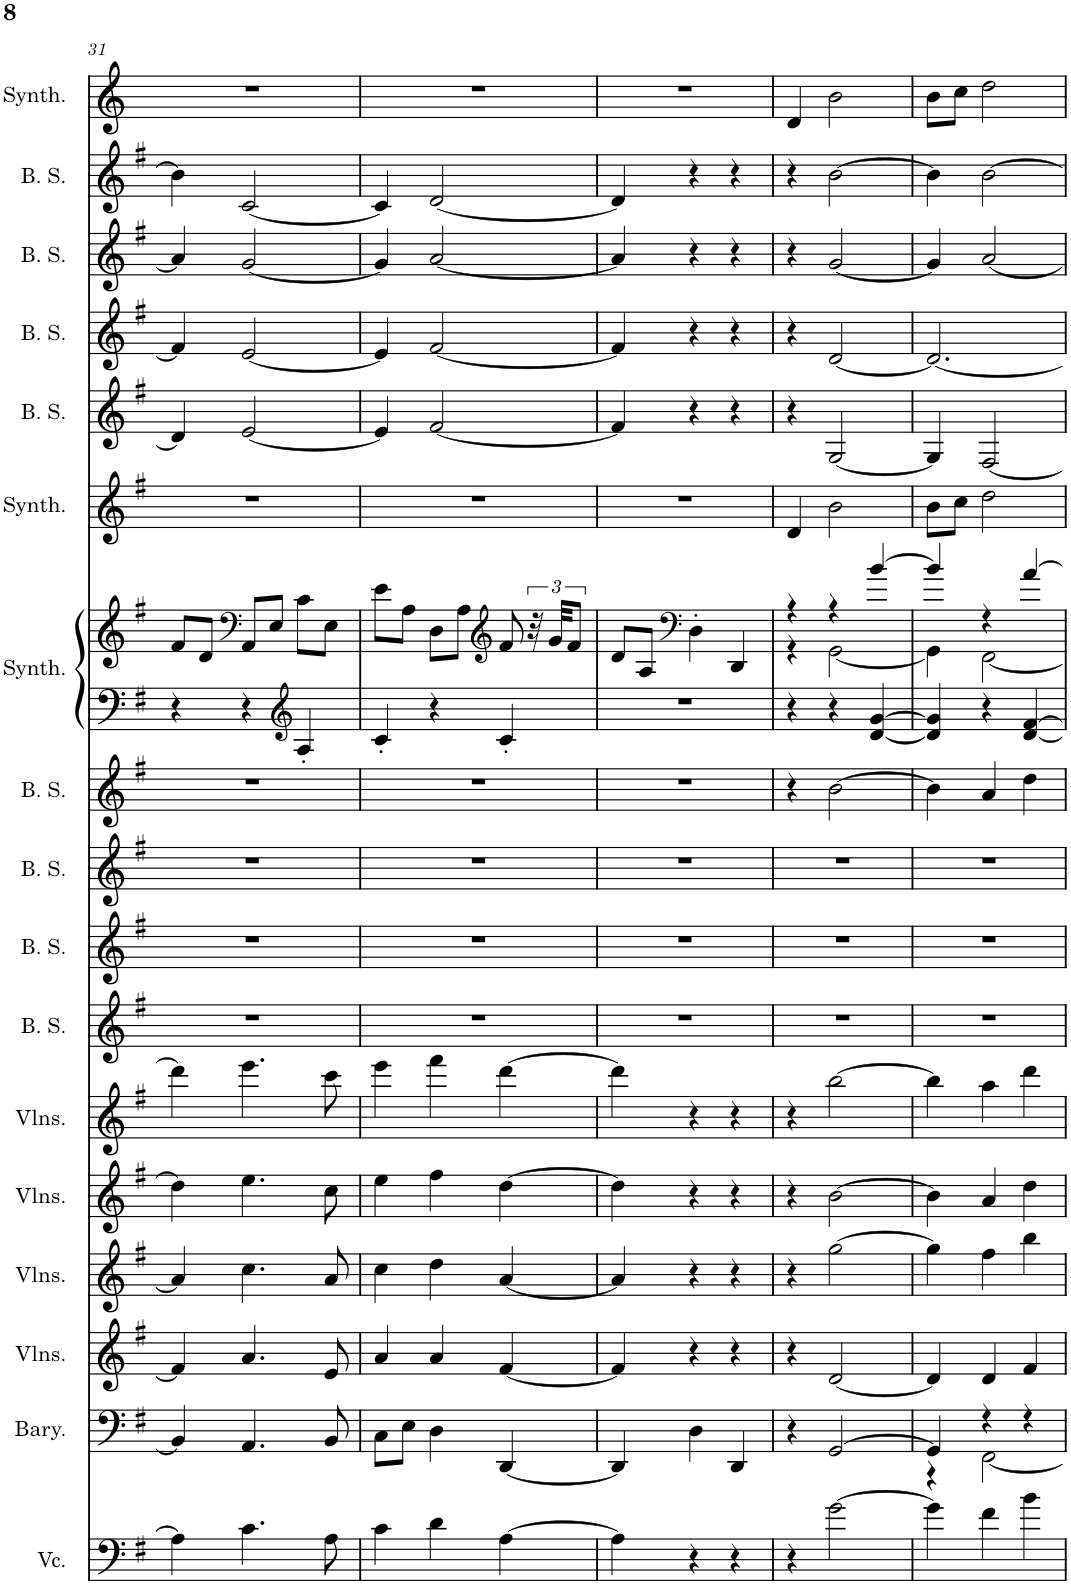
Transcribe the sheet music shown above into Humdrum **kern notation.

**kern	**kern	**kern	**kern	**kern	**kern	**kern	**kern	**kern	**kern	**kern	**kern	**kern	**kern	**kern	**kern	**kern	**kern
*part17	*part16	*part15	*part14	*part13	*part12	*part11	*part10	*part9	*part8	*part7	*part7	*part6	*part5	*part4	*part3	*part2	*part1
*staff18	*staff17	*staff16	*staff15	*staff14	*staff13	*staff12	*staff11	*staff10	*staff9	*staff8	*staff7	*staff6	*staff5	*staff4	*staff3	*staff2	*staff1
*I"チェロ, Vlb	*I"バリトン, Vlc	*I"Violins (section), Vla	*I"Violins (section), Vln2	*I"Violins (section), Vln1	*I"Violins (section), Vln1 Oct up	*I"ボーイソプラノ, Oburi 4	*I"ボーイソプラノ, Oburi 3	*I"ボーイソプラノ, Oburi 2	*I"ボーイソプラノ, Oburi 1	*I"ニューエイジシンセサイザー, Pad Bell	*	*I"エフェクトシンセサイザー, Mero	*I"ボーイソプラノ, Cho Bass	*I"ボーイソプラノ, Cho Tener	*I"ボーイソプラノ, Cho Alt	*I"ボーイソプラノ, Cho Soprano	*I"ニューエイジシンセサイザー, Mero
*	*	*I'Vlns.	*I'Vlns.	*I'Vlns.	*I'Vlns.	*	*	*	*	*	*	*	*I'B. S.	*	*	*	*
!!LO:PB:g=z
*clefF4	*clefF4	*clefG2	*clefG2	*clefG2	*clefG2	*clefG2	*clefG2	*clefG2	*clefG2	*clefF4	*clefG2	*clefG2	*clefG2	*clefG2	*clefG2	*clefG2	*clefG2
*k[f#]	*k[f#]	*k[f#]	*k[f#]	*k[f#]	*k[f#]	*k[f#]	*k[f#]	*k[f#]	*k[f#]	*k[f#]	*k[f#]	*k[f#]	*k[f#]	*k[f#]	*k[f#]	*k[f#]	*k[]
*M3/4	*M3/4	*M3/4	*M3/4	*M3/4	*M3/4	*M3/4	*M3/4	*M3/4	*M3/4	*M3/4	*M3/4	*M3/4	*M3/4	*M3/4	*M3/4	*M3/4	*M3/4
=31	=31	=31	=31	=31	=31	=31	=31	=31	=31	=31	=31	=31	=31	=31	=31	=31	=31
4A\]	4BB/]	4f#/]	4a/]	4dd\]	4ddd\]	2.r	2.r	2.r	2.r	4r	8f#/L	2.r	4d/]	4f#/]	4a/]	4b\]	2.r
.	.	.	.	.	.	.	.	.	.	.	8d/J	.	.	.	.	.	.
*	*	*	*	*	*	*	*	*	*	*	*clefF4	*	*	*	*	*	*
4.c\	4.AA/	4.a/	4.cc\	4.ee\	4.eee\	.	.	.	.	4r	8AA/L	.	[2e/	[2e/	[2g/	[2c/	.
.	.	.	.	.	.	.	.	.	.	.	8E/J	.	.	.	.	.	.
*	*	*	*	*	*	*	*	*	*	*clefG2	*	*	*	*	*	*	*
.	.	.	.	.	.	.	.	.	.	4A'/	8c\L	.	.	.	.	.	.
8A\	8BB/	8e/	8a/	8cc\	8ccc\	.	.	.	.	.	8E\J	.	.	.	.	.	.
=32	=32	=32	=32	=32	=32	=32	=32	=32	=32	=32	=32	=32	=32	=32	=32	=32	=32
4c\	8C\L	4a/	4cc\	4ee\	4eee\	2.r	2.r	2.r	2.r	4c'/	8e\L	2.r	4e/]	4e/]	4g/]	4c/]	2.r
.	8E\J	.	.	.	.	.	.	.	.	.	8A\J	.	.	.	.	.	.
4d\	4D\	4a/	4dd\	4ff#\	4fff#\	.	.	.	.	4r	8D\L	.	[2f#/	[2f#/	[2a/	[2d/	.
.	.	.	.	.	.	.	.	.	.	.	8A\J	.	.	.	.	.	.
*	*	*	*	*	*	*	*	*	*	*	*clefG2	*	*	*	*	*	*
[4A\	[4DD/	[4f#/	[4a/	[4dd\	[4ddd\	.	.	.	.	4c'/	8f#/	.	.	.	.	.	.
.	.	.	.	.	.	.	.	.	.	.	48r	.	.	.	.	.	.
.	.	.	.	.	.	.	.	.	.	.	48g/KKL	.	.	.	.	.	.
.	.	.	.	.	.	.	.	.	.	.	12f#/J	.	.	.	.	.	.
=33	=33	=33	=33	=33	=33	=33	=33	=33	=33	=33	=33	=33	=33	=33	=33	=33	=33
4A\]	4DD/]	4f#/]	4a/]	4dd\]	4ddd\]	2.r	2.r	2.r	2.r	2.r	8d/L	2.r	4f#/]	4f#/]	4a/]	4d/]	2.r
.	.	.	.	.	.	.	.	.	.	.	8A/J	.	.	.	.	.	.
*	*	*	*	*	*	*	*	*	*	*	*clefF4	*	*	*	*	*	*
4r	4D\	4r	4r	4r	4r	.	.	.	.	.	4D'\	.	4r	4r	4r	4r	.
4r	4DD/	4r	4r	4r	4r	.	.	.	.	.	4DD/	.	4r	4r	4r	4r	.
=34	=34	=34	=34	=34	=34	=34	=34	=34	=34	=34	=34	=34	=34	=34	=34	=34	=34
*	*	*	*	*	*	*	*	*	*	*	*^	*	*	*	*	*	*
4r	4r	4r	4r	4r	4r	2.r	2.r	2.r	4r	4r	4r	4r	4d/	4r	4r	4r	4r	4d/
[2g\	[2GG/	[2d/	[2gg\	[2b\	[2bb\	.	.	.	[2b\	4r	4r	[2GG\	2b\	[2G/	[2d/	[2g/	[2b\	2b\
.	.	.	.	.	.	.	.	.	.	[4d/ [4g/	[4b/	.	.	.	.	.	.	.
=35	=35	=35	=35	=35	=35	=35	=35	=35	=35	=35	=35	=35	=35	=35	=35	=35	=35	=35
*	*^	*	*	*	*	*	*	*	*	*	*	*	*	*	*	*	*	*
4g\]	4GG/]	4r	4d/]	4gg\]	4b\]	4bb\]	2.r	2.r	2.r	4b\]	4d/] 4g/]	4b/]	4GG\]	8b\L	4G/]	2.d/_	4g/]	4b\]	8b\L
.	.	.	.	.	.	.	.	.	.	.	.	.	.	8cc\J	.	.	.	.	8cc\J
4f#\	4r	[2FF#\	4d/	4ff#\	4a/	4aa\	.	.	.	4a/	4r	4r	[2FF#\	2dd\	[2F#/	.	[2a/	[2b\	2dd\
4b\	4r	.	4f#/	4bb\	4dd\	4ddd\	.	.	.	4dd\	[4d/ [4f#/	[4a/	.	.	.	.	.	.	.
*	*v	*v	*	*	*	*	*	*	*	*	*	*v	*v	*	*	*	*	*	*
=	=	=	=	=	=	=	=	=	=	=	=	=	=	=	=	=	=
*-	*-	*-	*-	*-	*-	*-	*-	*-	*-	*-	*-	*-	*-	*-	*-	*-	*-
